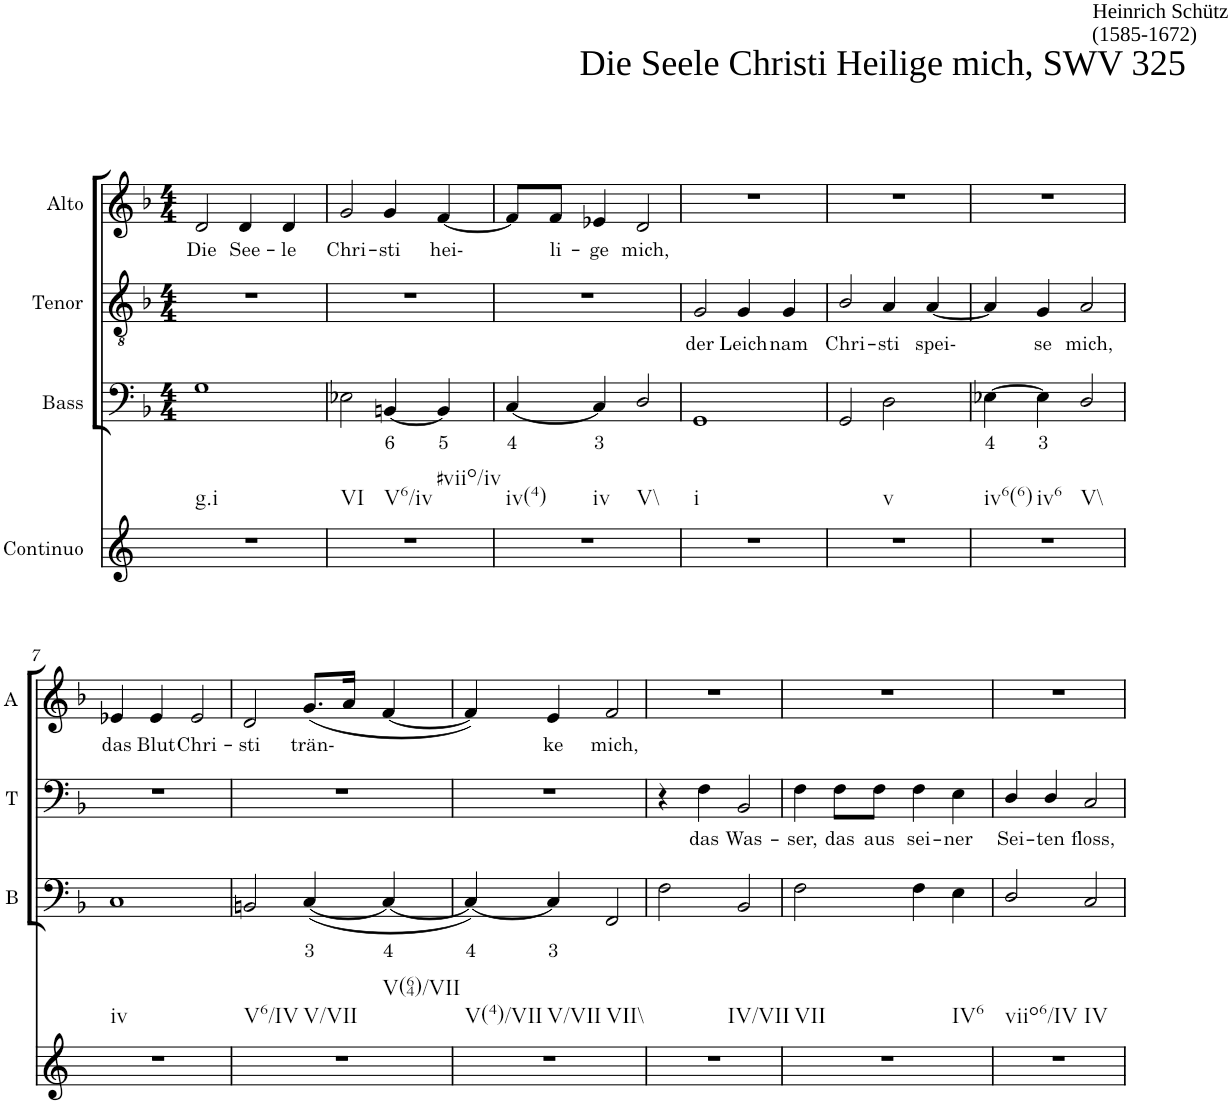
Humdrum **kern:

**kern	**kern	**text	**kern	**text	**kern	**text
*part4	*part3	*part3	*part2	*part2	*part1	*part1
*staff4	*staff3	*staff3	*staff2	*staff2	*staff1	*staff1
*I"Continuo	*I"Bass	*	*I"Tenor	*	*I"Alto	*
*	*I'B	*	*I'T	*	*I'A	*
*clefG2	*clefF4	*	*clefGv2	*	*clefG2	*
*k[]	*k[b-]	*	*k[b-]	*	*k[b-]	*
*	*M4/4	*	*M4/4	*	*M4/4	*
=1	=1	=1	=1	=1	=1	=1
!	!	!	!	!	!LO:TX:a:t=Die Seele Christi Heilige mich, SWV 325	!
!	!	!	!	!	!LO:TX:a:t=Heinrich Schütz	!
!	!	!	!	!	!LO:TX:a:t=(1585-1672)	!
!LO:TX:b:t=g.i	!	!	!	!	!	!
!	!	!	!	!	!	!LO:LY:b
1r	1G	.	1r	.	2d/	Die
!	!	!	!	!	!	!LO:LY:b
.	.	.	.	.	4d/	See-
!	!	!	!	!	!	!LO:LY:b
.	.	.	.	.	4d/	le
=2	=2	=2	=2	=2	=2	=2
!LO:TX:b:t=VI	!	!	!	!	!	!
!LO:TX:b:t=V6/iv	!	!	!	!	!	!
!LO:TX:b:t=#viio/iv	!	!	!	!	!	!
!	!	!	!	!	!	!LO:LY:b
1r	2E-X\	.	1r	.	2g/	Chri-
!	!	!LO:LY:b	!	!	!	!LO:LY:b
.	[4BBn/	6	.	.	4g/	sti
!	!	!LO:LY:b	!	!	!	!LO:LY:b
.	4BB/]	5	.	.	[4f/	hei-
=3	=3	=3	=3	=3	=3	=3
!LO:TX:b:t=iv(4)	!	!	!	!	!	!
!LO:TX:b:t=iv	!	!	!	!	!	!
!LO:TX:b:t=V\\	!	!	!	!	!	!
!	!	!LO:LY:b	!	!	!	!
1r	[4C/	4	1r	.	8f/L]	.
!	!	!	!	!	!	!LO:LY:b
.	.	.	.	.	8f/J	li-
!	!	!LO:LY:b	!	!	!	!LO:LY:b
.	4C/]	3	.	.	4e-X/	ge
!	!	!	!	!	!	!LO:LY:b
.	2D/	.	.	.	2d/	mich,
=4	=4	=4	=4	=4	=4	=4
!LO:TX:b:t=i	!	!	!	!	!	!
!	!	!	!	!LO:LY:b	!	!
1r	1GG	.	2G/	der	1r	.
!	!	!	!	!LO:LY:b	!	!
.	.	.	4G/	Leich-	.	.
!	!	!	!	!LO:LY:b	!	!
.	.	.	4G/	nam	.	.
=5	=5	=5	=5	=5	=5	=5
!LO:TX:b:t=v	!	!	!	!	!	!
!	!	!	!	!LO:LY:b	!	!
1r	2GG/	.	2B-/	Chri-	1r	.
!	!	!	!	!LO:LY:b	!	!
.	2D\	.	4A/	sti	.	.
!	!	!	!	!LO:LY:b	!	!
.	.	.	[4A/	spei-	.	.
=6	=6	=6	=6	=6	=6	=6
!LO:TX:b:t=iv6(6)	!	!	!	!	!	!
!LO:TX:b:t=iv6	!	!	!	!	!	!
!LO:TX:b:t=V\\	!	!	!	!	!	!
!	!	!LO:LY:b	!	!	!	!
1r	[4E-X\	4	4A/]	.	1r	.
!	!	!LO:LY:b	!	!LO:LY:b	!	!
.	4E-\]	3	4G/	se	.	.
!	!	!	!	!LO:LY:b	!	!
.	2D/	.	2A/	mich,	.	.
!!LO:LB:g=z
=7	=7	=7	=7	=7	=7	=7
!LO:TX:b:t=iv	!	!	!	!	!	!
!	!	!	!	!	!	!LO:LY:b
1r	1C	.	1r	.	4e-X/	das
!	!	!	!	!	!	!LO:LY:b
.	.	.	.	.	4e-/	Blut
!	!	!	!	!	!	!LO:LY:b
.	.	.	.	.	2e-/	Chri-
=8	=8	=8	=8	=8	=8	=8
!LO:TX:b:t=V6/IV	!	!	!	!	!	!
!LO:TX:b:t=V/VII	!	!	!	!	!	!
!LO:TX:b:t=V(64)/VII	!	!	!	!	!	!
!	!	!	!	!	!	!LO:LY:b
1r	2BBn/	.	1r	.	2d/	sti
!	!	!LO:LY:b	!	!	!	!LO:LY:b
.	([4C/	3	.	.	(8.g/L	trän-
.	.	.	.	.	16a/Jk	.
!	!	!LO:LY:b	!	!	!	!
.	4C/_	4	.	.	[4f/	.
=9	=9	=9	=9	=9	=9	=9
!LO:TX:b:t=V(4)/VII	!	!	!	!	!	!
!LO:TX:b:t=V/VII	!	!	!	!	!	!
!LO:TX:b:t=VII\\	!	!	!	!	!	!
!	!	!LO:LY:b	!	!	!	!
1r	4C/_)	4	1r	.	4f/])	.
!	!	!LO:LY:b	!	!	!	!LO:LY:b
.	4C/]	3	.	.	4e/	ke
!	!	!	!	!	!	!LO:LY:b
.	2FF/	.	.	.	2f/	mich,
=10	=10	=10	=10	=10	=10	=10
!LO:TX:b:t=IV/VII	!	!	!	!	!	!
1r	2F\	.	4r	.	1r	.
!	!	!	!	!LO:LY:b	!	!
.	.	.	4F\	das	.	.
!	!	!	!	!LO:LY:b	!	!
.	2BB-/	.	2BB-/	Was-	.	.
=11	=11	=11	=11	=11	=11	=11
!LO:TX:b:t=VII	!	!	!	!	!	!
!LO:TX:b:t=IV6	!	!	!	!	!	!
!	!	!	!	!LO:LY:b	!	!
1r	2F\	.	4F\	ser,	1r	.
!	!	!	!	!LO:LY:b	!	!
.	.	.	8F\L	das	.	.
!	!	!	!	!LO:LY:b	!	!
.	.	.	8F\J	aus	.	.
!	!	!	!	!LO:LY:b	!	!
.	4F\	.	4F\	sei-	.	.
!	!	!	!	!LO:LY:b	!	!
.	4E\	.	4E\	ner	.	.
=12	=12	=12	=12	=12	=12	=12
!LO:TX:b:t=viio6/IV	!	!	!	!	!	!
!LO:TX:b:t=IV	!	!	!	!	!	!
!	!	!	!	!LO:LY:b	!	!
1r	2D/	.	4D/	Sei-	1r	.
!	!	!	!	!LO:LY:b	!	!
.	.	.	4D/	ten	.	.
!	!	!	!	!LO:LY:b	!	!
.	2C/	.	2C/	floss,	.	.
=	=	=	=	=	=	=
*-	*-	*-	*-	*-	*-	*-
